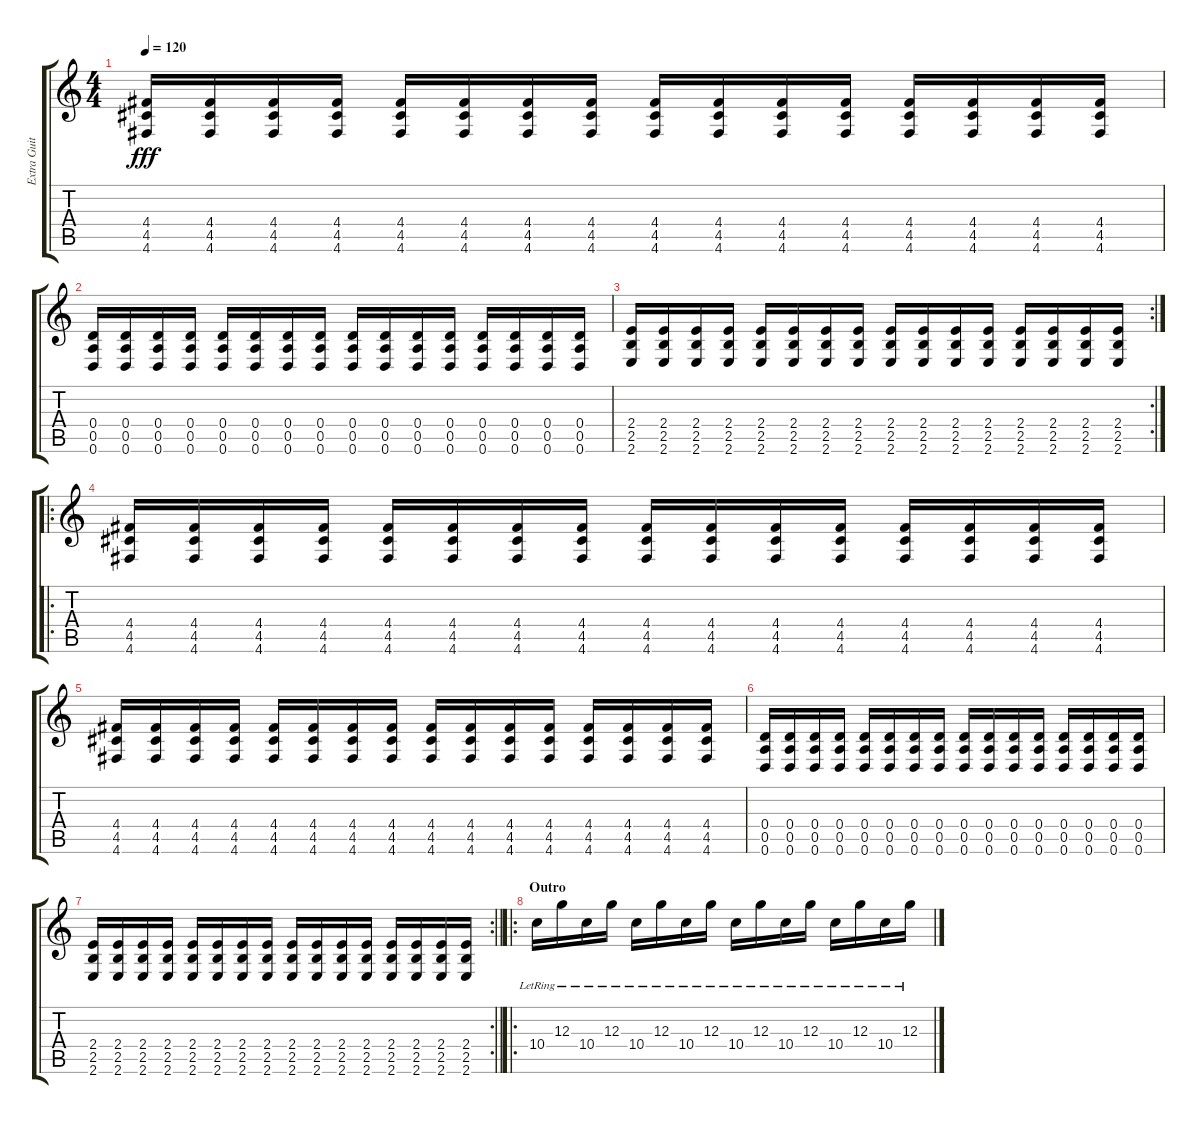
\track ("Extra Guitar" "Extra Guit") {instrument distortionguitar}
\staff {score tabs}
\tuning (E4 B3 G3 D3 A2 D2) {hide}
\ts (4 4)
\tempo 120
\clef g2
\ks c
(4.4 4.5 4.6).16{dy fff} (4.4 4.5 4.6).16 (4.4 4.5 4.6).16 (4.4 4.5 4.6).16 (4.4 4.5 4.6).16 (4.4 4.5 4.6).16 (4.4 4.5 4.6).16 (4.4 4.5 4.6).16 (4.4 4.5 4.6).16 (4.4 4.5 4.6).16 (4.4 4.5 4.6).16 (4.4 4.5 4.6).16 (4.4 4.5 4.6).16 (4.4 4.5 4.6).16 (4.4 4.5 4.6).16 (4.4 4.5 4.6).16 |
(0.4 0.5 0.6).16 (0.4 0.5 0.6).16 (0.4 0.5 0.6).16 (0.4 0.5 0.6).16 (0.4 0.5 0.6).16 (0.4 0.5 0.6).16 (0.4 0.5 0.6).16 (0.4 0.5 0.6).16 (0.4 0.5 0.6).16 (0.4 0.5 0.6).16 (0.4 0.5 0.6).16 (0.4 0.5 0.6).16 (0.4 0.5 0.6).16 (0.4 0.5 0.6).16 (0.4 0.5 0.6).16 (0.4 0.5 0.6).16 |
\rc 2
(2.4 2.5 2.6).16 (2.4 2.5 2.6).16 (2.4 2.5 2.6).16 (2.4 2.5 2.6).16 (2.4 2.5 2.6).16 (2.4 2.5 2.6).16 (2.4 2.5 2.6).16 (2.4 2.5 2.6).16 (2.4 2.5 2.6).16 (2.4 2.5 2.6).16 (2.4 2.5 2.6).16 (2.4 2.5 2.6).16 (2.4 2.5 2.6).16 (2.4 2.5 2.6).16 (2.4 2.5 2.6).16 (2.4 2.5 2.6).16 |
\ro
(4.4 4.5 4.6).16 (4.4 4.5 4.6).16 (4.4 4.5 4.6).16 (4.4 4.5 4.6).16 (4.4 4.5 4.6).16 (4.4 4.5 4.6).16 (4.4 4.5 4.6).16 (4.4 4.5 4.6).16 (4.4 4.5 4.6).16 (4.4 4.5 4.6).16 (4.4 4.5 4.6).16 (4.4 4.5 4.6).16 (4.4 4.5 4.6).16 (4.4 4.5 4.6).16 (4.4 4.5 4.6).16 (4.4 4.5 4.6).16 |
(4.4 4.5 4.6).16 (4.4 4.5 4.6).16 (4.4 4.5 4.6).16 (4.4 4.5 4.6).16 (4.4 4.5 4.6).16 (4.4 4.5 4.6).16 (4.4 4.5 4.6).16 (4.4 4.5 4.6).16 (4.4 4.5 4.6).16 (4.4 4.5 4.6).16 (4.4 4.5 4.6).16 (4.4 4.5 4.6).16 (4.4 4.5 4.6).16 (4.4 4.5 4.6).16 (4.4 4.5 4.6).16 (4.4 4.5 4.6).16 |
(0.4 0.5 0.6).16 (0.4 0.5 0.6).16 (0.4 0.5 0.6).16 (0.4 0.5 0.6).16 (0.4 0.5 0.6).16 (0.4 0.5 0.6).16 (0.4 0.5 0.6).16 (0.4 0.5 0.6).16 (0.4 0.5 0.6).16 (0.4 0.5 0.6).16 (0.4 0.5 0.6).16 (0.4 0.5 0.6).16 (0.4 0.5 0.6).16 (0.4 0.5 0.6).16 (0.4 0.5 0.6).16 (0.4 0.5 0.6).16 |
\rc 2
\barLineRight lightlight
(2.4 2.5 2.6).16 (2.4 2.5 2.6).16 (2.4 2.5 2.6).16 (2.4 2.5 2.6).16 (2.4 2.5 2.6).16 (2.4 2.5 2.6).16 (2.4 2.5 2.6).16 (2.4 2.5 2.6).16 (2.4 2.5 2.6).16 (2.4 2.5 2.6).16 (2.4 2.5 2.6).16 (2.4 2.5 2.6).16 (2.4 2.5 2.6).16 (2.4 2.5 2.6).16 (2.4 2.5 2.6).16 (2.4 2.5 2.6).16 |
\ro
\section ("" "Outro")
10.4{lr}.16{volume 10} 12.3{lr}.16 10.4{lr}.16 12.3{lr}.16 10.4{lr}.16 12.3{lr}.16 10.4{lr}.16 12.3{lr}.16 10.4{lr}.16 12.3{lr}.16 10.4{lr}.16 12.3{lr}.16 10.4{lr}.16 12.3{lr}.16 10.4{lr}.16 12.3{lr}.16
